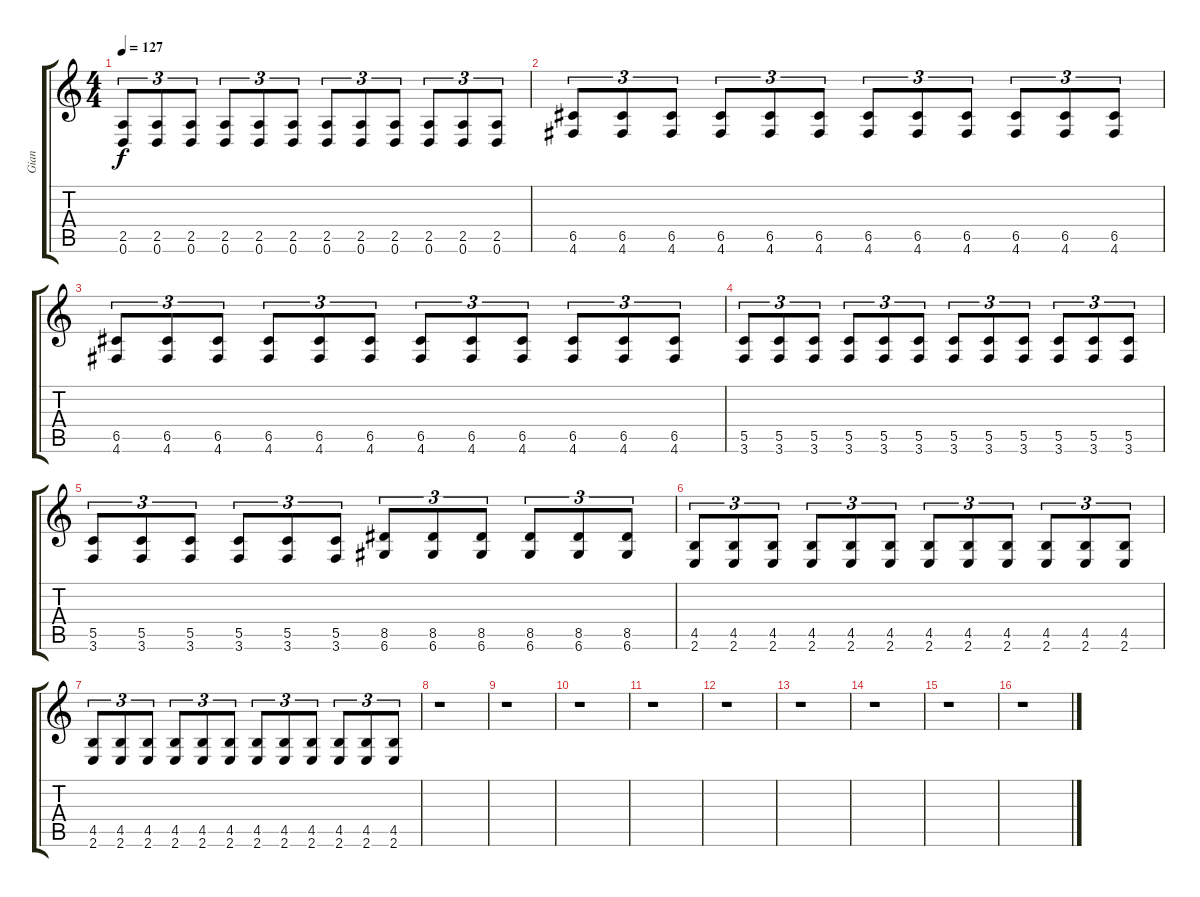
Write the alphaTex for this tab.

\track ("Gian" "Gian") {instrument distortionguitar}
\staff {score tabs}
\tuning (D4 A3 F3 C3 G2 D2) {hide}
\ts (4 4)
\tempo 127
\clef g2
\ks c
(2.5 0.6).8{tu (3 2) dy f} (2.5 0.6).8{tu (3 2)} (2.5 0.6).8{tu (3 2)} (2.5 0.6).8{tu (3 2)} (2.5 0.6).8{tu (3 2)} (2.5 0.6).8{tu (3 2)} (2.5 0.6).8{tu (3 2)} (2.5 0.6).8{tu (3 2)} (2.5 0.6).8{tu (3 2)} (2.5 0.6).8{tu (3 2)} (2.5 0.6).8{tu (3 2)} (2.5 0.6).8{tu (3 2)} |
(6.5 4.6).8{tu (3 2)} (6.5 4.6).8{tu (3 2)} (6.5 4.6).8{tu (3 2)} (6.5 4.6).8{tu (3 2)} (6.5 4.6).8{tu (3 2)} (6.5 4.6).8{tu (3 2)} (6.5 4.6).8{tu (3 2)} (6.5 4.6).8{tu (3 2)} (6.5 4.6).8{tu (3 2)} (6.5 4.6).8{tu (3 2)} (6.5 4.6).8{tu (3 2)} (6.5 4.6).8{tu (3 2)} |
(6.5 4.6).8{tu (3 2)} (6.5 4.6).8{tu (3 2)} (6.5 4.6).8{tu (3 2)} (6.5 4.6).8{tu (3 2)} (6.5 4.6).8{tu (3 2)} (6.5 4.6).8{tu (3 2)} (6.5 4.6).8{tu (3 2)} (6.5 4.6).8{tu (3 2)} (6.5 4.6).8{tu (3 2)} (6.5 4.6).8{tu (3 2)} (6.5 4.6).8{tu (3 2)} (6.5 4.6).8{tu (3 2)} |
(5.5 3.6).8{tu (3 2)} (5.5 3.6).8{tu (3 2)} (5.5 3.6).8{tu (3 2)} (5.5 3.6).8{tu (3 2)} (5.5 3.6).8{tu (3 2)} (5.5 3.6).8{tu (3 2)} (5.5 3.6).8{tu (3 2)} (5.5 3.6).8{tu (3 2)} (5.5 3.6).8{tu (3 2)} (5.5 3.6).8{tu (3 2)} (5.5 3.6).8{tu (3 2)} (5.5 3.6).8{tu (3 2)} |
(5.5 3.6).8{tu (3 2)} (5.5 3.6).8{tu (3 2)} (5.5 3.6).8{tu (3 2)} (5.5 3.6).8{tu (3 2)} (5.5 3.6).8{tu (3 2)} (5.5 3.6).8{tu (3 2)} (8.5 6.6).8{tu (3 2)} (8.5 6.6).8{tu (3 2)} (8.5 6.6).8{tu (3 2)} (8.5 6.6).8{tu (3 2)} (8.5 6.6).8{tu (3 2)} (8.5 6.6).8{tu (3 2)} |
(4.5 2.6).8{tu (3 2)} (4.5 2.6).8{tu (3 2)} (4.5 2.6).8{tu (3 2)} (4.5 2.6).8{tu (3 2)} (4.5 2.6).8{tu (3 2)} (4.5 2.6).8{tu (3 2)} (4.5 2.6).8{tu (3 2)} (4.5 2.6).8{tu (3 2)} (4.5 2.6).8{tu (3 2)} (4.5 2.6).8{tu (3 2)} (4.5 2.6).8{tu (3 2)} (4.5 2.6).8{tu (3 2)} |
(4.5 2.6).8{tu (3 2)} (4.5 2.6).8{tu (3 2)} (4.5 2.6).8{tu (3 2)} (4.5 2.6).8{tu (3 2)} (4.5 2.6).8{tu (3 2)} (4.5 2.6).8{tu (3 2)} (4.5 2.6).8{tu (3 2)} (4.5 2.6).8{tu (3 2)} (4.5 2.6).8{tu (3 2)} (4.5 2.6).8{tu (3 2)} (4.5 2.6).8{tu (3 2)} (4.5 2.6).8{tu (3 2)} |
r.1 |
r.1 |
r.1 |
r.1 |
r.1 |
r.1 |
r.1 |
r.1 |
r.1
